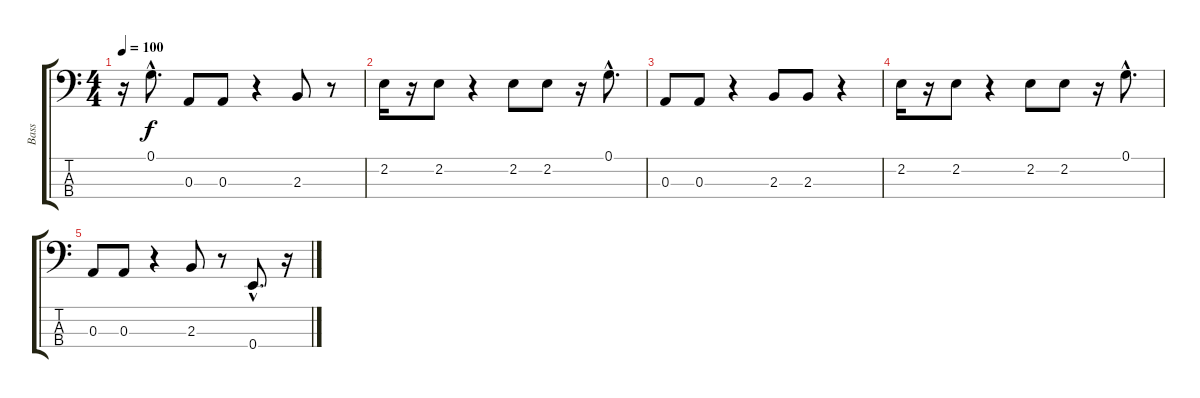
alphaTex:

\track ("Bass" "Bass") {instrument electricbassfinger}
\staff {score tabs}
\tuning (G2 D2 A1 E1) {hide}
\ts (4 4)
\tempo 100
\clef f4
\ks c
r.16{dy f} 0.1{hac}.8{d} 0.3.8 0.3.8 r.4 2.3.8 r.8 |
2.2.16 r.16 2.2.8 r.4 2.2.8 2.2.8 r.16 0.1{hac}.8{d} |
0.3.8 0.3.8 r.4 2.3.8 2.3.8 r.4 |
2.2.16 r.16 2.2.8 r.4 2.2.8 2.2.8 r.16 0.1{hac}.8{d} |
0.3.8 0.3.8 r.4 2.3.8 r.8 0.4{hac}.8{d} r.16
